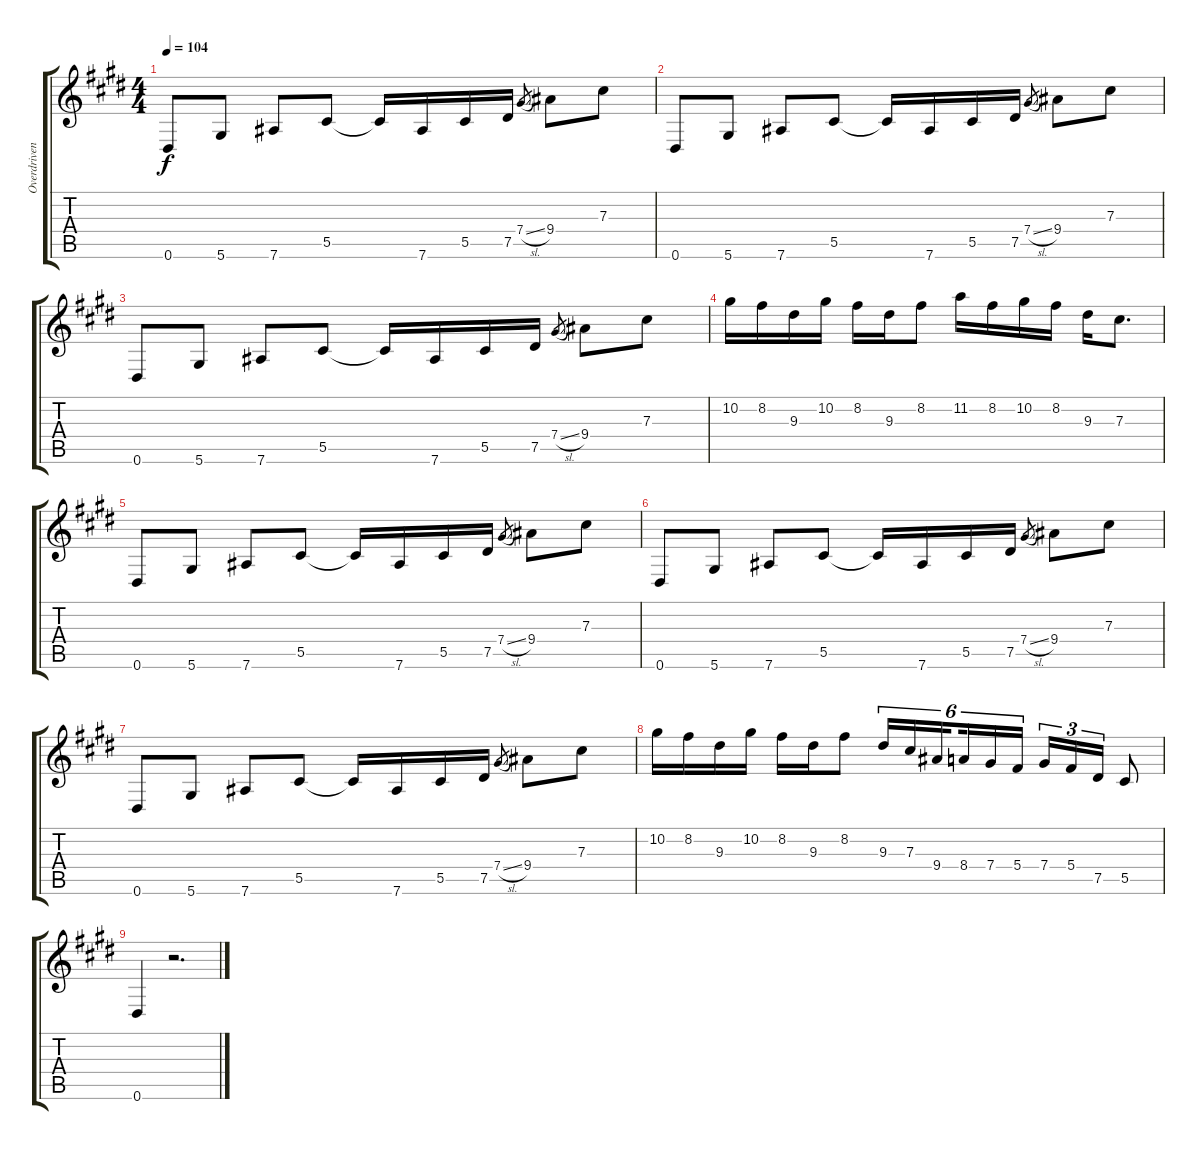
\track ("Overdriven" "Overdriven") {instrument overdrivenguitar}
\staff {score tabs}
\tuning (Eb4 Bb3 Gb3 Db3 Ab2 Eb2) {hide}
\ts (4 4)
\section ("" " ")
\tempo 104
\clef g2
\ks c#minor
0.6.8{dy f} 5.6.8 7.6.8 5.5.8 5.5{t}.16 7.6.16 5.5.16 7.5.16 7.4{sl}.8{gr} 9.4.8 7.3.8 |
0.6.8 5.6.8 7.6.8 5.5.8 5.5{t}.16 7.6.16 5.5.16 7.5.16 7.4{sl}.8{gr} 9.4.8 7.3.8 |
0.6.8 5.6.8 7.6.8 5.5.8 5.5{t}.16 7.6.16 5.5.16 7.5.16 7.4{sl}.8{gr} 9.4.8 7.3.8 |
10.2.16 8.2.16 9.3.16 10.2.16 8.2.16 9.3.16 8.2.8 11.2.16 8.2.16 10.2.16 8.2.16 9.3.16 7.3.8{d} |
0.6.8 5.6.8 7.6.8 5.5.8 5.5{t}.16 7.6.16 5.5.16 7.5.16 7.4{sl}.8{gr} 9.4.8 7.3.8 |
0.6.8 5.6.8 7.6.8 5.5.8 5.5{t}.16 7.6.16 5.5.16 7.5.16 7.4{sl}.8{gr} 9.4.8 7.3.8 |
0.6.8 5.6.8 7.6.8 5.5.8 5.5{t}.16 7.6.16 5.5.16 7.5.16 7.4{sl}.8{gr} 9.4.8 7.3.8 |
10.2.16 8.2.16 9.3.16 10.2.16 8.2.16 9.3.16 8.2.8 9.3.16{tu (6 4)} 7.3.16{tu (6 4)} 9.4.16{tu (6 4) beam splitsecondary} 8.4.16{tu (6 4)} 7.4.16{tu (6 4)} 5.4.16{tu (6 4)} 7.4.16{tu (3 2)} 5.4.16{tu (3 2)} 7.5.16{tu (3 2)} 5.5.8 |
0.6.4 r.2{d}
